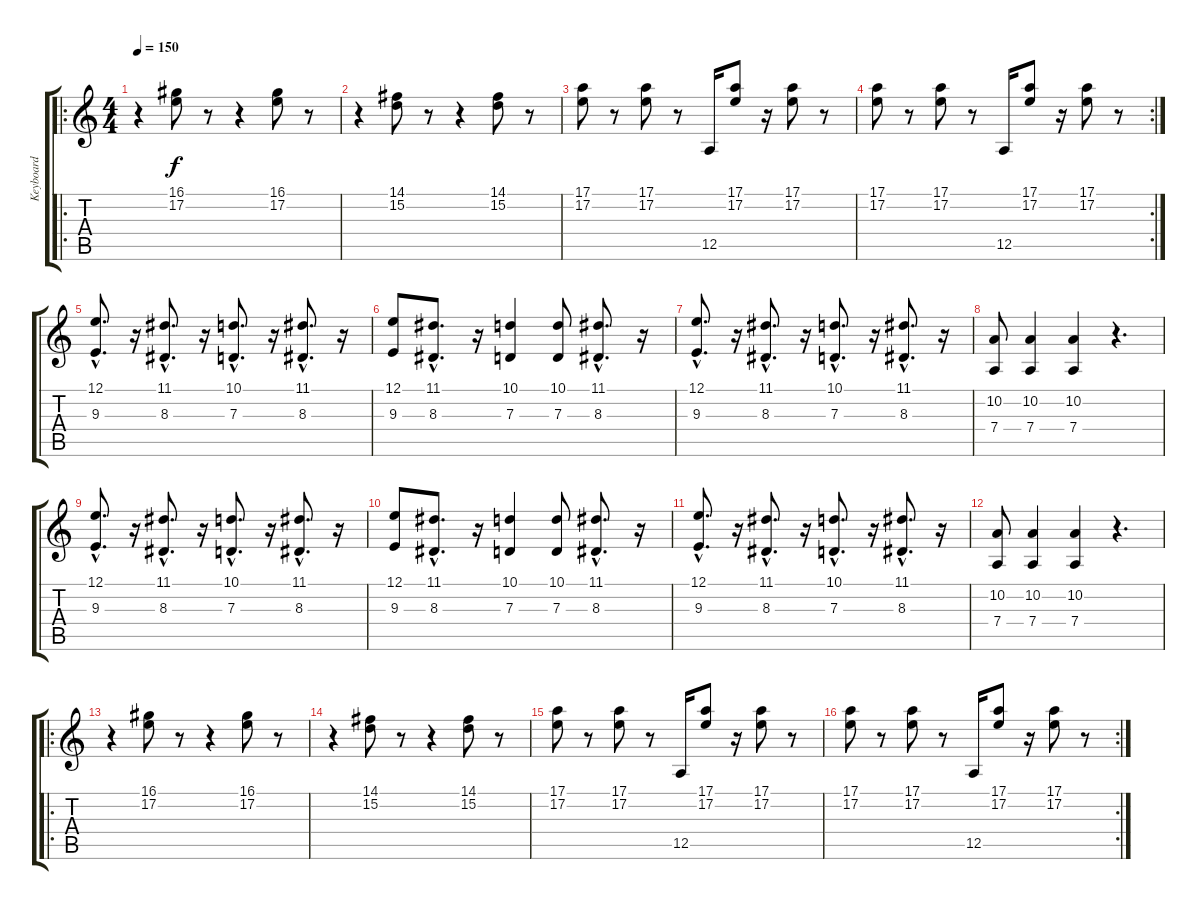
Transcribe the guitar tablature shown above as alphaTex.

\track ("Keyboard" "Keyboard") {instrument churchorgan}
\staff {score tabs}
\tuning (E4 B3 G3 D3 A2 E2) {hide}
\ro
\ts (4 4)
\section ("" "")
\tempo 150
\clef g2
\ks c
r.4{dy f volume 13} (16.1 17.2).8 r.8 r.4 (16.1 17.2).8 r.8 |
r.4 (14.1 15.2).8 r.8 r.4 (14.1 15.2).8 r.8 |
(17.1 17.2).8 r.8 (17.1 17.2).8{volume 7} r.8 12.5.16 (17.1 17.2).8 r.16 (17.1 17.2).8 r.8 |
\rc 2
(17.1 17.2).8{volume 7} r.8 (17.1 17.2).8 r.8 12.5.16 (17.1 17.2).8 r.16 (17.1 17.2).8 r.8 |
\section ("" " ")
(12.1{hac} 9.3{hac}).8{d volume 12} r.16 (11.1{hac} 8.3{hac}).8{d} r.16 (10.1{hac} 7.3{hac}).8{d} r.16 (11.1{hac} 8.3{hac}).8{d} r.16 |
(12.1 9.3).8 (11.1{hac} 8.3{hac}).8{d} r.16 (10.1 7.3).4 (10.1 7.3).8 (11.1{hac} 8.3{hac}).8{d} r.16 |
(12.1{hac} 9.3{hac}).8{d} r.16 (11.1{hac} 8.3{hac}).8{d} r.16 (10.1{hac} 7.3{hac}).8{d} r.16 (11.1{hac} 8.3{hac}).8{d} r.16 |
(10.2 7.4).8 (10.2 7.4).4 (10.2 7.4).4 r.4{d} |
(12.1{hac} 9.3{hac}).8{d volume 12} r.16 (11.1{hac} 8.3{hac}).8{d} r.16 (10.1{hac} 7.3{hac}).8{d} r.16 (11.1{hac} 8.3{hac}).8{d} r.16 |
(12.1 9.3).8 (11.1{hac} 8.3{hac}).8{d} r.16 (10.1 7.3).4 (10.1 7.3).8 (11.1{hac} 8.3{hac}).8{d} r.16 |
(12.1{hac} 9.3{hac}).8{d} r.16 (11.1{hac} 8.3{hac}).8{d} r.16 (10.1{hac} 7.3{hac}).8{d} r.16 (11.1{hac} 8.3{hac}).8{d} r.16 |
(10.2 7.4).8 (10.2 7.4).4 (10.2 7.4).4 r.4{d} |
\ro
\section ("" "")
r.4{volume 13} (16.1 17.2).8 r.8 r.4 (16.1 17.2).8 r.8 |
r.4 (14.1 15.2).8 r.8 r.4 (14.1 15.2).8 r.8 |
(17.1 17.2).8 r.8 (17.1 17.2).8{volume 7} r.8 12.5.16 (17.1 17.2).8 r.16 (17.1 17.2).8 r.8 |
\rc 2
(17.1 17.2).8{volume 7} r.8 (17.1 17.2).8 r.8 12.5.16 (17.1 17.2).8 r.16 (17.1 17.2).8 r.8
